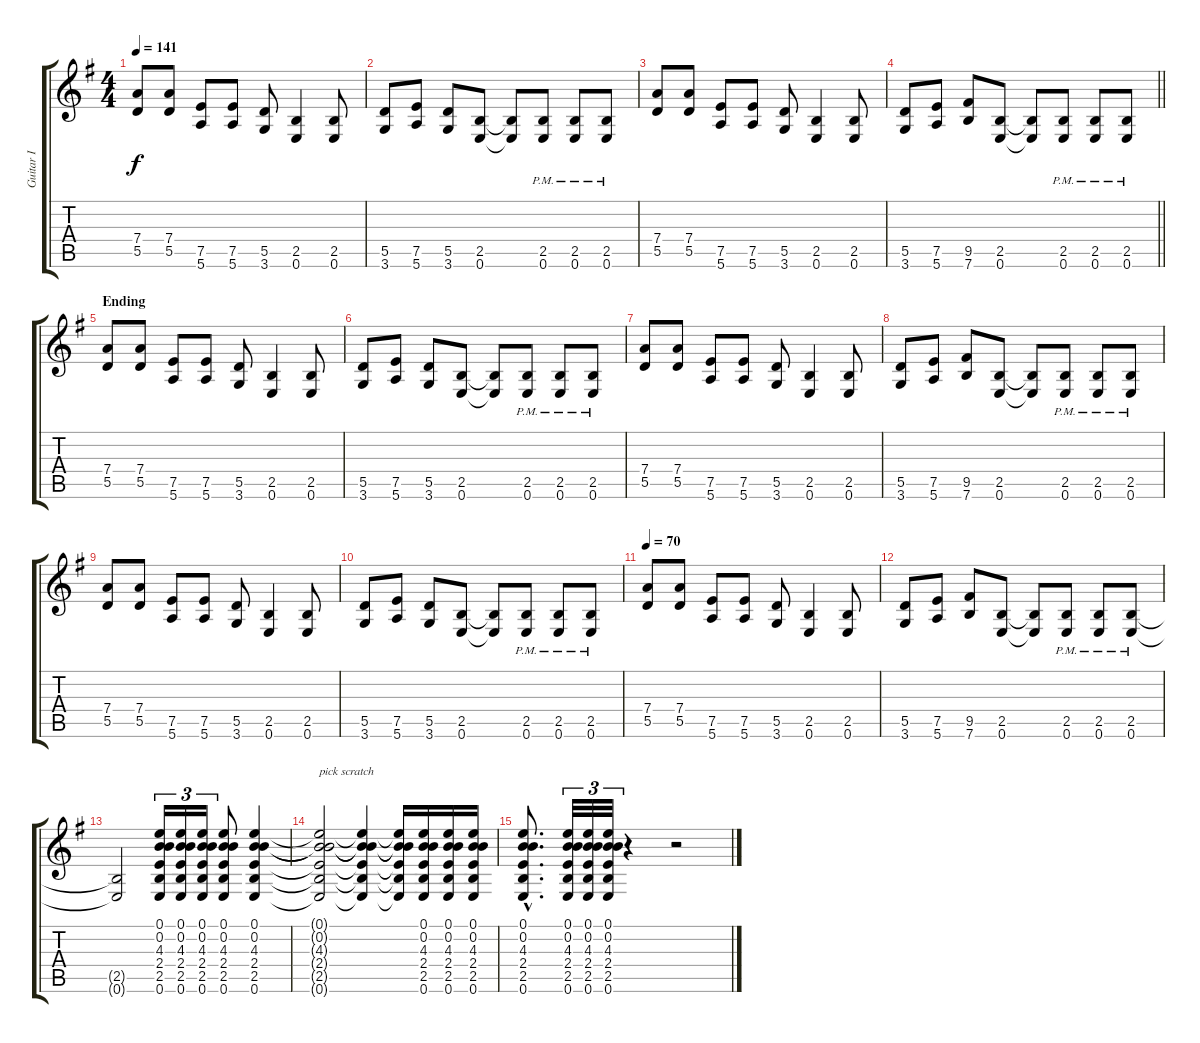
\track ("Guitar I" "Guitar I") {instrument distortionguitar}
\staff {score tabs}
\tuning (E4 B3 G3 D3 A2 E2) {hide}
\ts (4 4)
\tempo 141
\clef g2
\ks g
(7.4 5.5).8{dy f} (7.4 5.5).8 (7.5 5.6).8 (7.5 5.6).8 (5.5 3.6).8 (2.5 0.6).4 (2.5 0.6).8 |
(5.5 3.6).8 (7.5 5.6).8 (5.5 3.6).8 (2.5 0.6).8 (2.5{t} 0.6{t}).8 (2.5{pm} 0.6{pm}).8 (2.5{pm} 0.6{pm}).8 (2.5{pm} 0.6{pm}).8 |
(7.4 5.5).8 (7.4 5.5).8 (7.5 5.6).8 (7.5 5.6).8 (5.5 3.6).8 (2.5 0.6).4 (2.5 0.6).8 |
\barLineRight lightlight
(5.5 3.6).8 (7.5 5.6).8 (9.5 7.6).8 (2.5 0.6).8 (2.5{t} 0.6{t}).8 (2.5{pm} 0.6{pm}).8 (2.5{pm} 0.6{pm}).8 (2.5{pm} 0.6{pm}).8 |
\section ("" "Ending")
(7.4 5.5).8 (7.4 5.5).8 (7.5 5.6).8 (7.5 5.6).8 (5.5 3.6).8 (2.5 0.6).4 (2.5 0.6).8 |
(5.5 3.6).8 (7.5 5.6).8 (5.5 3.6).8 (2.5 0.6).8 (2.5{t} 0.6{t}).8 (2.5{pm} 0.6{pm}).8 (2.5{pm} 0.6{pm}).8 (2.5{pm} 0.6{pm}).8 |
(7.4 5.5).8 (7.4 5.5).8 (7.5 5.6).8 (7.5 5.6).8 (5.5 3.6).8 (2.5 0.6).4 (2.5 0.6).8 |
(5.5 3.6).8 (7.5 5.6).8 (9.5 7.6).8 (2.5 0.6).8 (2.5{t} 0.6{t}).8 (2.5{pm} 0.6{pm}).8 (2.5{pm} 0.6{pm}).8 (2.5{pm} 0.6{pm}).8 |
(7.4 5.5).8 (7.4 5.5).8 (7.5 5.6).8 (7.5 5.6).8 (5.5 3.6).8 (2.5 0.6).4 (2.5 0.6).8 |
(5.5 3.6).8 (7.5 5.6).8 (5.5 3.6).8 (2.5 0.6).8 (2.5{t} 0.6{t}).8 (2.5{pm} 0.6{pm}).8 (2.5{pm} 0.6{pm}).8 (2.5{pm} 0.6{pm}).8 |
\tempo 70
(7.4 5.5).8 (7.4 5.5).8 (7.5 5.6).8 (7.5 5.6).8 (5.5 3.6).8 (2.5 0.6).4 (2.5 0.6).8 |
(5.5 3.6).8 (7.5 5.6).8 (9.5 7.6).8 (2.5 0.6).8 (2.5{t} 0.6{t}).8 (2.5{pm} 0.6{pm}).8 (2.5{pm} 0.6{pm}).8 (2.5{pm} 0.6{pm}).8 |
(2.5{t} 0.6{t}).2 (0.1 0.2 4.3 2.4 2.5 0.6).16{tu (3 2)} (0.1 0.2 4.3 2.4 2.5 0.6).16{tu (3 2)} (0.1 0.2 4.3 2.4 2.5 0.6).16{tu (3 2)} (0.1 0.2 4.3 2.4 2.5 0.6).8 (0.1 0.2 4.3 2.4 2.5 0.6).4 |
(0.1{t} 0.2{t} 4.3{t} 2.4{t} 2.5{t} 0.6{t}).2{txt "pick scratch"} (0.1{t} 0.2{t} 4.3{t} 2.4{t} 2.5{t} 0.6{t}).4 (0.1{t} 0.2{t} 4.3{t} 2.4{t} 2.5{t} 0.6{t}).16 (0.1 0.2 4.3 2.4 2.5 0.6).16 (0.1 0.2 4.3 2.4 2.5 0.6).16 (0.1 0.2 4.3 2.4 2.5 0.6).16 |
(0.1{hac} 0.2{hac} 4.3{hac} 2.4{hac} 2.5{hac} 0.6{hac}).8{d} (0.1 0.2 4.3 2.4 2.5 0.6).32{tu (3 2)} (0.1 0.2 4.3 2.4 2.5 0.6).32{tu (3 2)} (0.1 0.2 4.3 2.4 2.5 0.6).32{tu (3 2)} r.4 r.2
